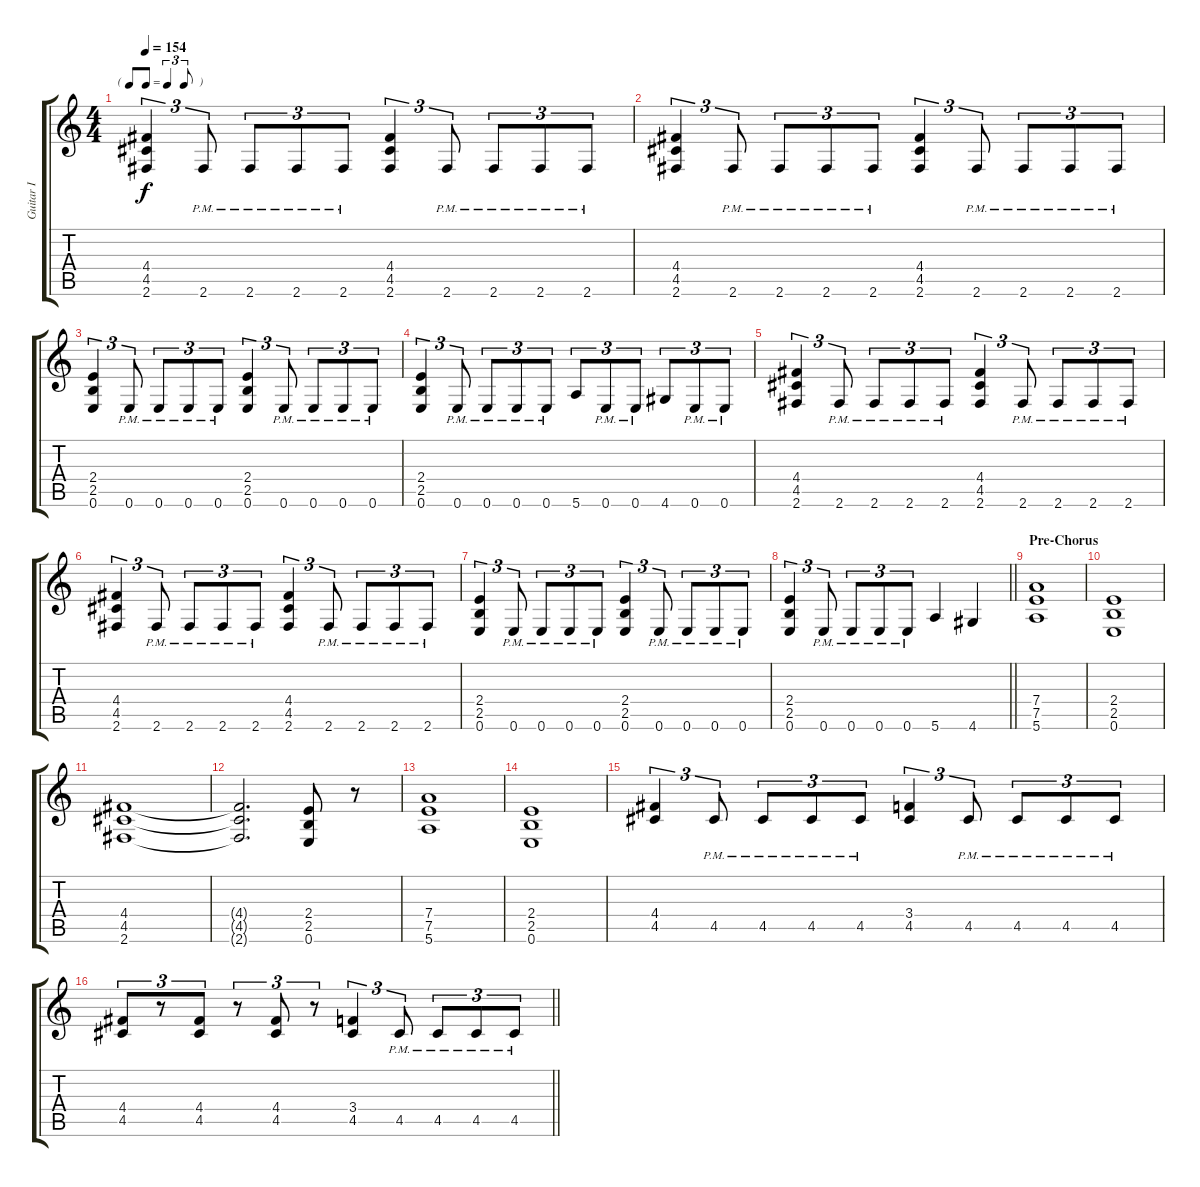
\track ("Guitar I" "Guitar I") {instrument overdrivenguitar}
\staff {score tabs}
\tuning (E4 B3 G3 D3 A2 E2) {hide}
\ts (4 4)
\tf triplet8th
\tempo 154
\clef g2
\ks c
(4.4 4.5 2.6).4{tu (3 2) dy f} 2.6{pm}.8{tu (3 2)} 2.6{pm}.8{tu (3 2)} 2.6{pm}.8{tu (3 2)} 2.6{pm}.8{tu (3 2)} (4.4 4.5 2.6).4{tu (3 2)} 2.6{pm}.8{tu (3 2)} 2.6{pm}.8{tu (3 2)} 2.6{pm}.8{tu (3 2)} 2.6{pm}.8{tu (3 2)} |
(4.4 4.5 2.6).4{tu (3 2)} 2.6{pm}.8{tu (3 2)} 2.6{pm}.8{tu (3 2)} 2.6{pm}.8{tu (3 2)} 2.6{pm}.8{tu (3 2)} (4.4 4.5 2.6).4{tu (3 2)} 2.6{pm}.8{tu (3 2)} 2.6{pm}.8{tu (3 2)} 2.6{pm}.8{tu (3 2)} 2.6{pm}.8{tu (3 2)} |
(2.4 2.5 0.6).4{tu (3 2)} 0.6{pm}.8{tu (3 2)} 0.6{pm}.8{tu (3 2)} 0.6{pm}.8{tu (3 2)} 0.6{pm}.8{tu (3 2)} (2.4 2.5 0.6).4{tu (3 2)} 0.6{pm}.8{tu (3 2)} 0.6{pm}.8{tu (3 2)} 0.6{pm}.8{tu (3 2)} 0.6{pm}.8{tu (3 2)} |
(2.4 2.5 0.6).4{tu (3 2)} 0.6{pm}.8{tu (3 2)} 0.6{pm}.8{tu (3 2)} 0.6{pm}.8{tu (3 2)} 0.6{pm}.8{tu (3 2)} 5.6.8{tu (3 2)} 0.6{pm}.8{tu (3 2)} 0.6{pm}.8{tu (3 2)} 4.6.8{tu (3 2)} 0.6{pm}.8{tu (3 2)} 0.6{pm}.8{tu (3 2)} |
(4.4 4.5 2.6).4{tu (3 2)} 2.6{pm}.8{tu (3 2)} 2.6{pm}.8{tu (3 2)} 2.6{pm}.8{tu (3 2)} 2.6{pm}.8{tu (3 2)} (4.4 4.5 2.6).4{tu (3 2)} 2.6{pm}.8{tu (3 2)} 2.6{pm}.8{tu (3 2)} 2.6{pm}.8{tu (3 2)} 2.6{pm}.8{tu (3 2)} |
(4.4 4.5 2.6).4{tu (3 2)} 2.6{pm}.8{tu (3 2)} 2.6{pm}.8{tu (3 2)} 2.6{pm}.8{tu (3 2)} 2.6{pm}.8{tu (3 2)} (4.4 4.5 2.6).4{tu (3 2)} 2.6{pm}.8{tu (3 2)} 2.6{pm}.8{tu (3 2)} 2.6{pm}.8{tu (3 2)} 2.6{pm}.8{tu (3 2)} |
(2.4 2.5 0.6).4{tu (3 2)} 0.6{pm}.8{tu (3 2)} 0.6{pm}.8{tu (3 2)} 0.6{pm}.8{tu (3 2)} 0.6{pm}.8{tu (3 2)} (2.4 2.5 0.6).4{tu (3 2)} 0.6{pm}.8{tu (3 2)} 0.6{pm}.8{tu (3 2)} 0.6{pm}.8{tu (3 2)} 0.6{pm}.8{tu (3 2)} |
\barLineRight lightlight
(2.4 2.5 0.6).4{tu (3 2)} 0.6{pm}.8{tu (3 2)} 0.6{pm}.8{tu (3 2)} 0.6{pm}.8{tu (3 2)} 0.6{pm}.8{tu (3 2)} 5.6.4 4.6.4 |
\section ("" "Pre-Chorus")
(7.4 7.5 5.6).1 |
(2.4 2.5 0.6).1 |
(4.4 4.5 2.6).1 |
(4.4{t} 4.5{t} 2.6{t}).2{d} (2.4 2.5 0.6).8 r.8 |
(7.4 7.5 5.6).1 |
(2.4 2.5 0.6).1 |
(4.4 4.5).4{tu (3 2)} 4.5{pm}.8{tu (3 2)} 4.5{pm}.8{tu (3 2)} 4.5{pm}.8{tu (3 2)} 4.5{pm}.8{tu (3 2)} (3.4 4.5).4{tu (3 2)} 4.5{pm}.8{tu (3 2)} 4.5{pm}.8{tu (3 2)} 4.5{pm}.8{tu (3 2)} 4.5{pm}.8{tu (3 2)} |
\barLineRight lightlight
(4.4 4.5).8{tu (3 2)} r.8{tu (3 2)} (4.4 4.5).8{tu (3 2)} r.8{tu (3 2)} (4.4 4.5).8{tu (3 2)} r.8{tu (3 2)} (3.4 4.5).4{tu (3 2)} 4.5{pm}.8{tu (3 2)} 4.5{pm}.8{tu (3 2)} 4.5{pm}.8{tu (3 2)} 4.5{pm}.8{tu (3 2)}
